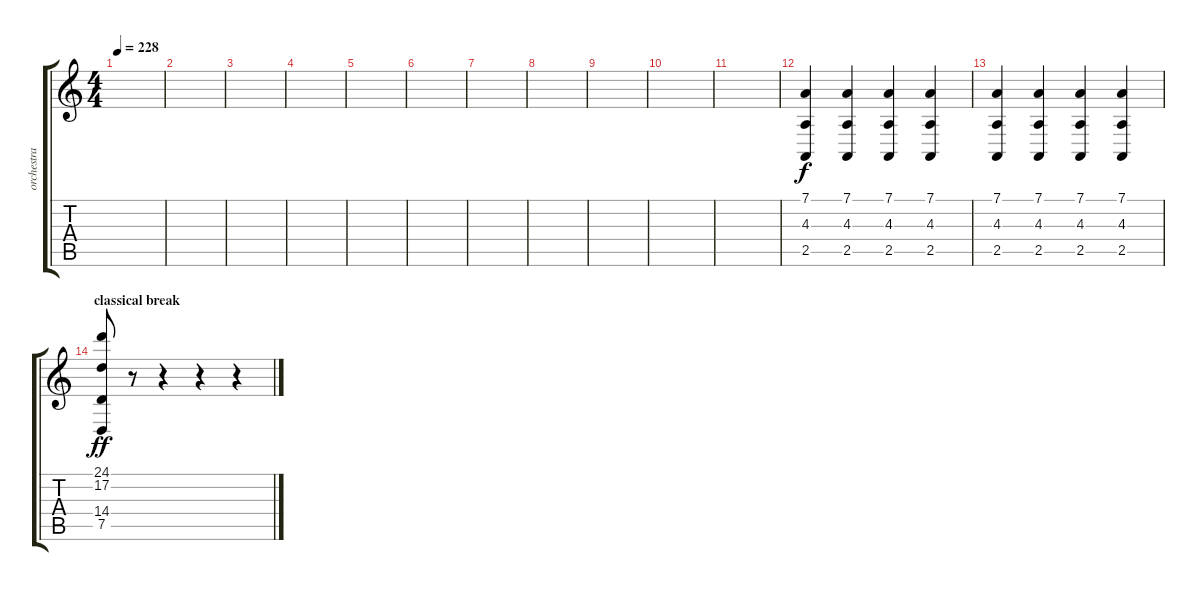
\track ("orchestra hit" "orchestra ") {instrument orchestrahit}
\staff {score tabs}
\tuning (D4 A3 F3 C3 G2 D2) {hide}
\ts (4 4)
\tempo 228
\clef g2
\ks c
|
|
|
|
|
|
|
|
|
|
|
(7.1 4.3 2.5).4 (7.1 4.3 2.5).4 (7.1 4.3 2.5).4 (7.1 4.3 2.5).4 |
(7.1 4.3 2.5).4 (7.1 4.3 2.5).4 (7.1 4.3 2.5).4 (7.1 4.3 2.5).4 |
\section ("" "classical break")
(24.1 17.2 14.4 7.5).8{dy ff} r.8 r.4 r.4 r.4
